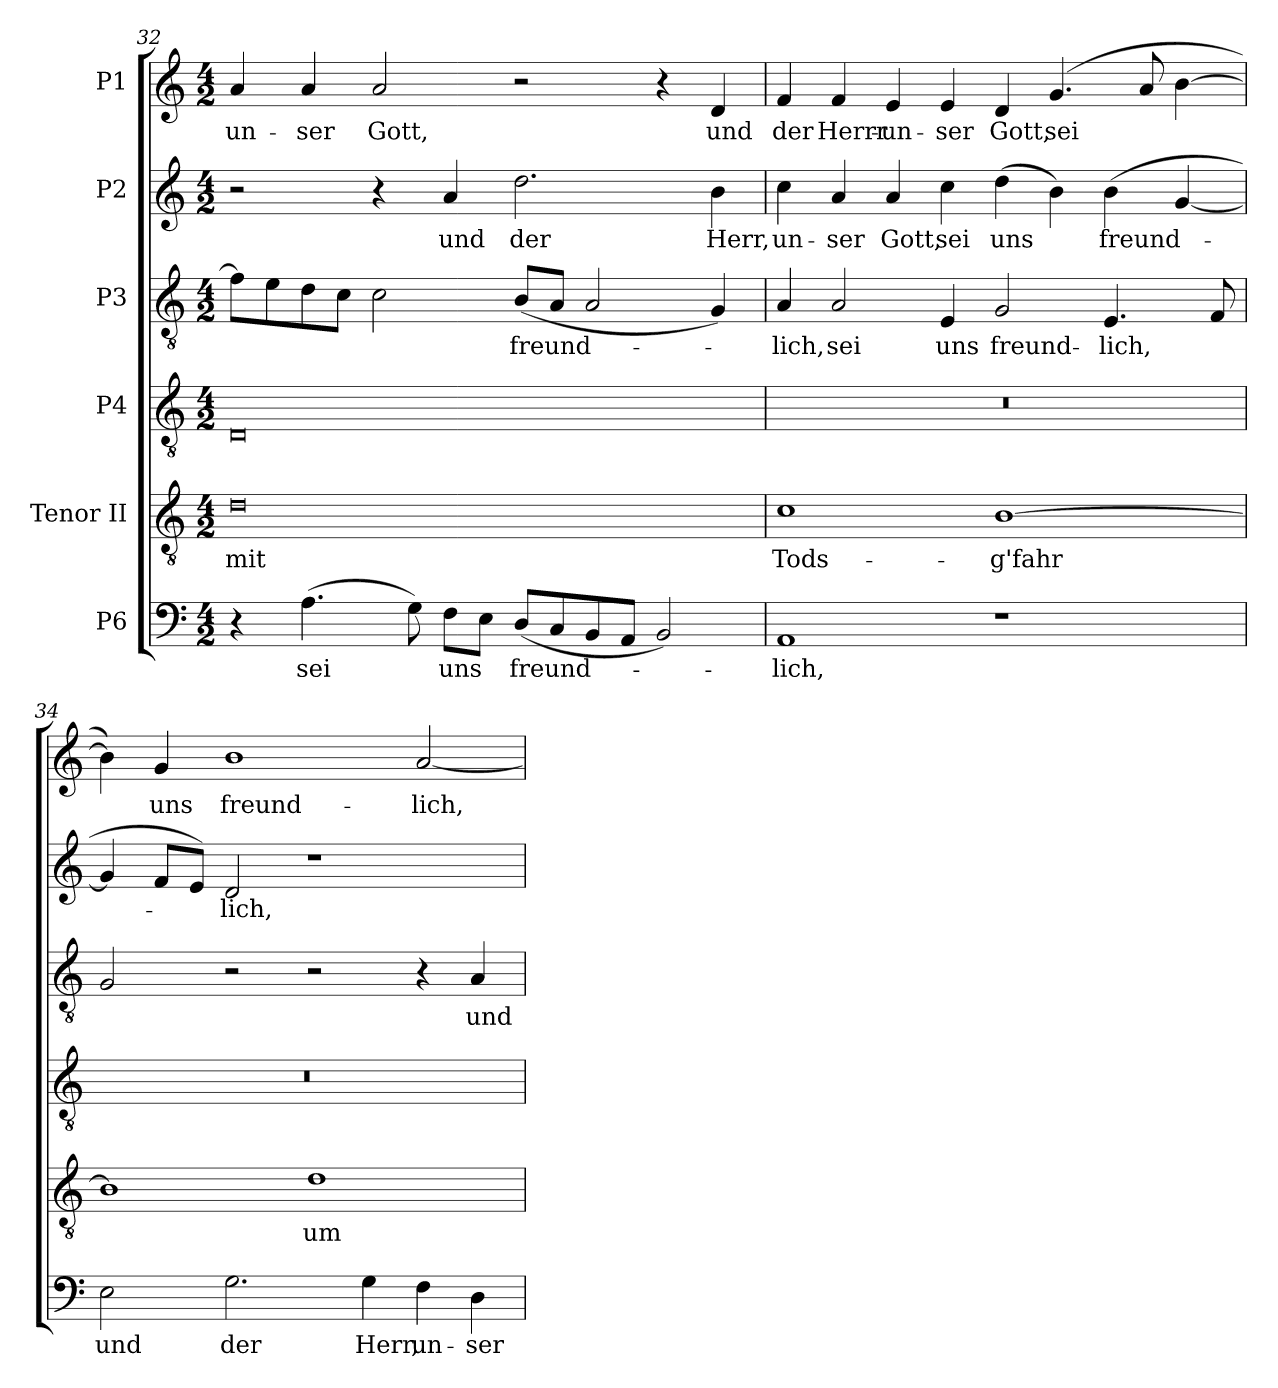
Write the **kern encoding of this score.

**kern	**text	**kern	**text	**kern	**kern	**text	**kern	**text	**kern	**text
*part6	*part6	*part5	*part5	*part4	*part3	*part3	*part2	*part2	*part1	*part1
*staff6	*staff6	*staff5	*staff5	*staff4	*staff3	*staff3	*staff2	*staff2	*staff1	*staff1
*I"P6	*	*I"Tenor II	*	*I"P4	*I"P3	*	*I"P2	*	*I"P1	*
!!LO:LB:g=z
*clefF4	*	*clefGv2	*	*clefGv2	*clefGv2	*	*clefG2	*	*clefG2	*
*	*	*ITrd7c12	*	*ITrd7c12	*ITrd7c12	*	*	*	*	*
*k[]	*	*k[]	*	*k[]	*k[]	*	*k[]	*	*k[]	*
*C:	*	*C:	*	*C:	*C:	*	*C:	*	*C:	*
*M4/2	*	*M4/2	*	*M4/2	*M4/2	*	*M4/2	*	*M4/2	*
=32	=32	=32	=32	=32	=32	=32	=32	=32	=32	=32
!	!	!	!LO:LY:b:color=#000000	!	!	!	!	!	!	!
!	!	!	!	!	!	!	!	!	!	!LO:LY:b:color=#000000
4r	.	0Di	mit	0DDi	8Fi\L]	.	2r	.	4ai/	un-
.	.	.	.	.	8Ei\	.	.	.	.	.
!	!LO:LY:b:color=#000000	!	!	!	!	!	!	!	!	!
!	!	!	!	!	!	!	!	!	!	!LO:LY:b:color=#000000
(4.Ai\	sei	.	.	.	8Di\	.	.	.	4ai/	-ser
.	.	.	.	.	8Ci\J	.	.	.	.	.
!	!	!	!	!	!	!	!	!	!	!LO:LY:b:color=#000000
.	.	.	.	.	2Ci\	.	4r	.	2ai/	Gott,
8Gi\)	.	.	.	.	.	.	.	.	.	.
!	!LO:LY:b:color=#000000	!	!	!	!	!	!	!	!	!
!	!	!	!	!	!	!	!	!LO:LY:b:color=#000000	!	!
8Fi\L	uns	.	.	.	.	.	4ai/	und	.	.
8Ei\J	.	.	.	.	.	.	.	.	.	.
!	!LO:LY:b:color=#000000	!	!	!	!	!	!	!	!	!
!	!	!	!	!	!	!LO:LY:b:color=#000000	!	!	!	!
!	!	!	!	!	!	!	!	!LO:LY:b:color=#000000	!	!
(8Di/L	freund-	.	.	.	(8BBi/L	freund-	2.ddi\	der	2r	.
8Ci/	.	.	.	.	8AAi/J	.	.	.	.	.
8BBi/	.	.	.	.	2AAi/	.	.	.	.	.
8AAi/J	.	.	.	.	.	.	.	.	.	.
2BBi/)	.	.	.	.	.	.	.	.	4r	.
!	!	!	!	!	!	!	!	!LO:LY:b:color=#000000	!	!
!	!	!	!	!	!	!	!	!	!	!LO:LY:b:color=#000000
.	.	.	.	.	4GGi/)	.	4bi\	Herr,	4di/	und
=33	=33	=33	=33	=33	=33	=33	=33	=33	=33	=33
!	!LO:LY:b:color=#000000	!	!	!	!	!	!	!	!	!
!	!	!	!LO:LY:b:color=#000000	!LO:N:vis=1	!	!	!	!	!	!
!	!	!	!	!	!	!LO:LY:b:color=#000000	!	!	!	!
!	!	!	!	!	!	!	!	!LO:LY:b:color=#000000	!	!
!	!	!	!	!	!	!	!	!	!	!LO:LY:b:color=#000000
1AAi	-lich,	1Ci	Tods-	0r	4AAi/	-lich,	4cci\	un-	4fi/	der
!	!	!	!	!	!	!LO:LY:b:color=#000000	!	!	!	!
!	!	!	!	!	!	!	!	!LO:LY:b:color=#000000	!	!
!	!	!	!	!	!	!	!	!	!	!LO:LY:b:color=#000000
.	.	.	.	.	2AAi/	sei	4ai/	-ser	4fi/	Herrr-
!	!	!	!	!	!	!	!	!LO:LY:b:color=#000000	!	!
!	!	!	!	!	!	!	!	!	!	!LO:LY:b:color=#000000
.	.	.	.	.	.	.	4ai/	Gott,	4ei/	-un-
!	!	!	!	!	!	!LO:LY:b:color=#000000	!	!	!	!
!	!	!	!	!	!	!	!	!LO:LY:b:color=#000000	!	!
!	!	!	!	!	!	!	!	!	!	!LO:LY:b:color=#000000
.	.	.	.	.	4EEi/	uns	4cci\	sei	4ei/	-ser
!	!	!	!LO:LY:b:color=#000000	!	!	!	!	!	!	!
!	!	!	!	!	!	!LO:LY:b:color=#000000	!	!	!	!
!	!	!	!	!	!	!	!	!LO:LY:b:color=#000000	!	!
!	!	!	!	!	!	!	!	!	!	!LO:LY:b:color=#000000
1r	.	[1BBi	-g'fahr	.	2GGi/	freund-	(4ddi\	uns	4di/	Gott,
!	!	!	!	!	!	!	!	!	!	!LO:LY:b:color=#000000
.	.	.	.	.	.	.	4bi\)	.	(4.gi/	sei
!	!	!	!	!	!	!LO:LY:b:color=#000000	!	!	!	!
!	!	!	!	!	!	!	!	!LO:LY:b:color=#000000	!	!
.	.	.	.	.	4.EEi/	-lich,	(4bi\	freund-	.	.
.	.	.	.	.	.	.	.	.	8ai/	.
.	.	.	.	.	.	.	[4gi/	.	[4bi\	.
.	.	.	.	.	8FFi/	.	.	.	.	.
!!LO:PB:g=z
=34	=34	=34	=34	=34	=34	=34	=34	=34	=34	=34
!	!LO:LY:b:color=#000000	!	!	!LO:N:vis=1	!	!	!	!	!	!
2Ei\	und	1BBi]	.	0r	2GGi/	.	4gi/]	.	4bi\])	.
!	!	!	!	!	!	!	!	!	!	!LO:LY:b:color=#000000
.	.	.	.	.	.	.	8fi/L	.	4gi/	uns
.	.	.	.	.	.	.	8ei/J)	.	.	.
!	!LO:LY:b:color=#000000	!	!	!	!	!	!	!	!	!
!	!	!	!	!	!	!	!	!LO:LY:b:color=#000000	!	!
!	!	!	!	!	!	!	!	!	!	!LO:LY:b:color=#000000
2.Gi\	der	.	.	.	2r	.	2di/	-lich,	1bi	freund-
!	!	!	!LO:LY:b:color=#000000	!	!	!	!	!	!	!
.	.	1Di	um-	.	2r	.	1r	.	.	.
!	!LO:LY:b:color=#000000	!	!	!	!	!	!	!	!	!
4Gi\	Herr,	.	.	.	.	.	.	.	.	.
!	!LO:LY:b:color=#000000	!	!	!	!	!	!	!	!	!
!	!	!	!	!	!	!	!	!	!	!LO:LY:b:color=#000000
4Fi\	un-	.	.	.	4r	.	.	.	[2ai/	-lich,
!	!LO:LY:b:color=#000000	!	!	!	!	!	!	!	!	!
!	!	!	!	!	!	!LO:LY:b:color=#000000	!	!	!	!
4Di\	-ser	.	.	.	4AAi/	und	.	.	.	.
=	=	=	=	=	=	=	=	=	=	=
*-	*-	*-	*-	*-	*-	*-	*-	*-	*-	*-
